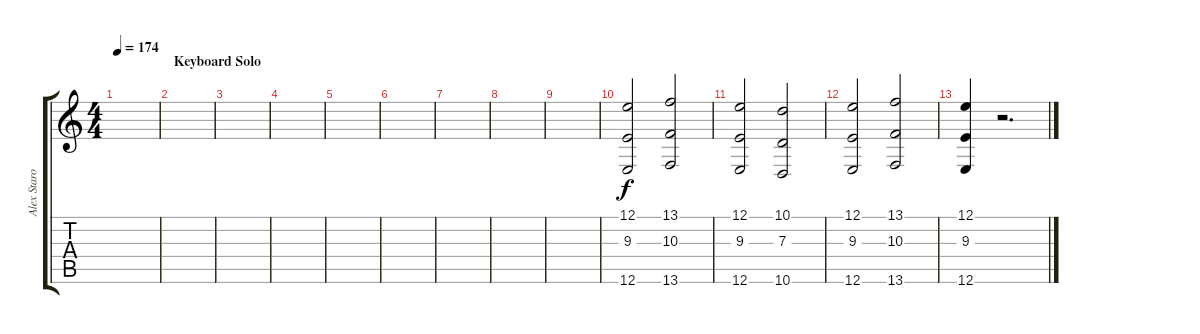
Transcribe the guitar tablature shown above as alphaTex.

\track ("Alex Staropoli (Key 2)" "Alex Staro") {instrument stringensemble1}
\staff {score tabs}
\tuning (E4 B3 G3 D3 A2 E2) {hide}
\ts (4 4)
\tempo 174
\clef g2
\ks c
|
\section ("" "Keyboard Solo")
|
|
|
|
|
|
|
|
(12.1 9.3 12.6).2 (13.1 10.3 13.6).2 |
(12.1 9.3 12.6).2 (10.1 7.3 10.6).2 |
(12.1 9.3 12.6).2 (13.1 10.3 13.6).2 |
(12.1 9.3 12.6).4 r.2{d}
